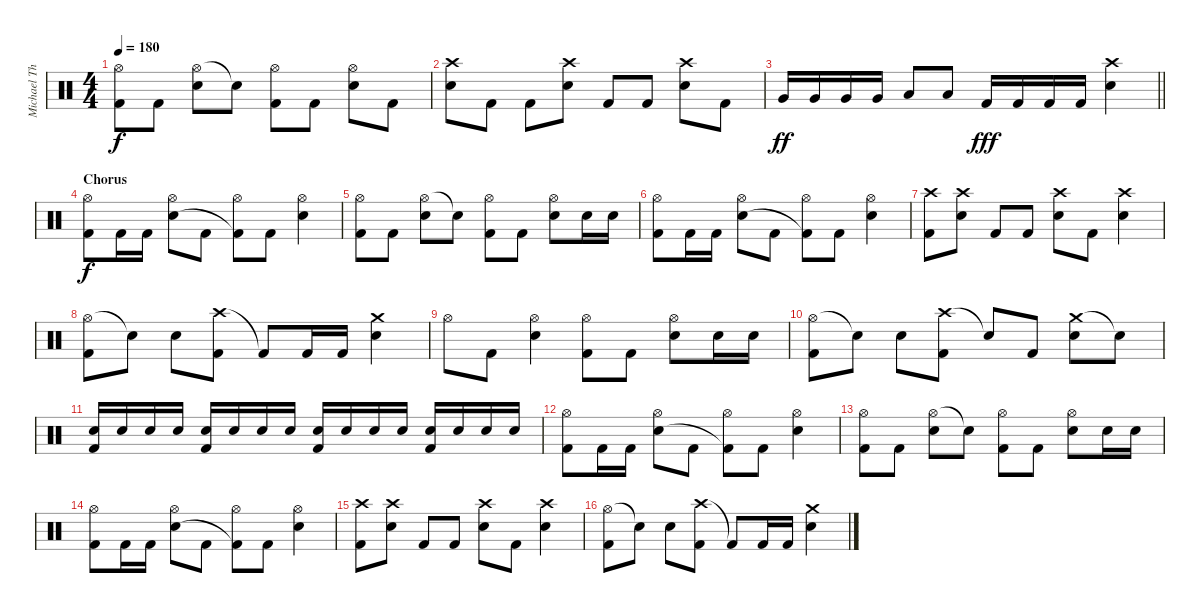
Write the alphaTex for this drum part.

\track ("Michael Thomas" "Michael Th") {instrument percussion}
\staff {score}
\articulation defaults
\ts (4 4)
\tempo 180
\clef neutral
\ks c
("Hi-Hat (open)" "Kick (hit) 2").8{dy f} "Kick (hit) 2".8 ("Hi-Hat (open)" "Electric Snare (hit)").8 "Snare (hit)"{t}.8 ("Hi-Hat (open)" "Kick (hit) 2").8 "Kick (hit) 2".8 ("Hi-Hat (open)" "Electric Snare (hit)").8 "Kick (hit) 2".8 |
("Crash high (hit)" "Electric Snare (hit)").8 "Kick (hit) 2".8 "Kick (hit) 2".8 ("Crash high (hit)" "Electric Snare (hit)").8 "Kick (hit) 2".8 "Kick (hit) 2".8 ("Crash high (hit)" "Electric Snare (hit)").8 "Kick (hit) 2".8 |
\barLineRight lightlight "Very Low Tom (hit)".16{dy ff} "Very Low Tom (hit)".16 "Very Low Tom (hit)".16 "Very Low Tom (hit)".16 "Low Floor Tom (hit)".8 "Low Floor Tom (hit)".8 "Kick (hit) 2".16{dy fff} "Kick (hit) 2".16 "Kick (hit) 2".16 "Kick (hit) 2".16
("Crash high (hit)" "Electric Snare (hit)").4 |
\section ("" "Chorus")
("Hi-Hat (open)" "Kick (hit) 2").8{dy f} "Kick (hit) 2".16 "Kick (hit) 2".16 ("Hi-Hat (open)" "Electric Snare (hit)").8 "Kick (hit) 2".8 ("Hi-Hat (open)" "Kick (hit) 2"{t}).8 "Kick (hit) 2".8 ("Hi-Hat (open)" "Electric Snare (hit)").4 |
("Hi-Hat (open)" "Kick (hit) 2").8 "Kick (hit) 2".8 ("Hi-Hat (open)" "Electric Snare (hit)").8 "Snare (hit)"{t}.8 ("Hi-Hat (open)" "Kick (hit) 2").8 "Kick (hit) 2".8 ("Hi-Hat (open)" "Electric Snare (hit)").8 "Electric Snare (hit)".16 "Electric Snare (hit)".16 |
("Hi-Hat (open)" "Kick (hit) 2").8 "Kick (hit) 2".16 "Kick (hit) 2".16 ("Hi-Hat (open)" "Electric Snare (hit)").8 "Kick (hit) 2".8 ("Hi-Hat (open)" "Kick (hit) 2"{t}).8 "Kick (hit) 2".8 ("Hi-Hat (open)" "Electric Snare (hit)").4 |
("Crash high (hit)" "Kick (hit) 2").8 ("Crash high (hit)" "Electric Snare (hit)").8 "Kick (hit) 2".8 "Kick (hit) 2".8 ("Crash high (hit)" "Electric Snare (hit)").8 "Kick (hit) 2".8 ("Crash high (hit)" "Electric Snare (hit)").4 |
("Hi-Hat (open)" "Kick (hit) 2").8 "Snare (hit)"{t}.8 "Electric Snare (hit)".8 ("Crash high (hit)" "Kick (hit) 2").8 "Kick (hit) 2"{t}.8 "Kick (hit) 2".16 "Kick (hit) 2".16 ("Crash medium (hit)" "Electric Snare (hit)").4 |
"Hi-Hat (open)".8 "Kick (hit) 2".8 ("Hi-Hat (open)" "Electric Snare (hit)").4 ("Hi-Hat (open)" "Kick (hit) 2").8 "Kick (hit) 2".8 ("Hi-Hat (open)" "Electric Snare (hit)").8 "Electric Snare (hit)".16 "Electric Snare (hit)".16 |
("Hi-Hat (open)" "Kick (hit) 2").8 "Snare (hit)"{t}.8 "Electric Snare (hit)".8 ("Crash high (hit)" "Kick (hit) 2").8 "Snare (hit)"{t}.8 "Kick (hit) 2".8 ("Crash medium (hit)" "Electric Snare (hit)").8 "Snare (hit)"{t}.8 |
("Electric Snare (hit)" "Kick (hit) 2").16 "Electric Snare (hit)".16 "Electric Snare (hit)".16 "Electric Snare (hit)".16 ("Electric Snare (hit)" "Kick (hit) 2").16 "Electric Snare (hit)".16 "Electric Snare (hit)".16 "Electric Snare (hit)".16 ("Electric Snare (hit)" "Kick (hit) 2").16 "Electric Snare (hit)".16 "Electric Snare (hit)".16 "Electric Snare (hit)".16 ("Electric Snare (hit)" "Kick (hit) 2").16 "Electric Snare (hit)".16 "Electric Snare (hit)".16 "Electric Snare (hit)".16 |
("Hi-Hat (open)" "Kick (hit) 2").8 "Kick (hit) 2".16 "Kick (hit) 2".16 ("Hi-Hat (open)" "Electric Snare (hit)").8 "Kick (hit) 2".8 ("Hi-Hat (open)" "Kick (hit) 2"{t}).8 "Kick (hit) 2".8 ("Hi-Hat (open)" "Electric Snare (hit)").4 |
("Hi-Hat (open)" "Kick (hit) 2").8 "Kick (hit) 2".8 ("Hi-Hat (open)" "Electric Snare (hit)").8 "Snare (hit)"{t}.8 ("Hi-Hat (open)" "Kick (hit) 2").8 "Kick (hit) 2".8 ("Hi-Hat (open)" "Electric Snare (hit)").8 "Electric Snare (hit)".16 "Electric Snare (hit)".16 |
("Hi-Hat (open)" "Kick (hit) 2").8 "Kick (hit) 2".16 "Kick (hit) 2".16 ("Hi-Hat (open)" "Electric Snare (hit)").8 "Kick (hit) 2".8 ("Hi-Hat (open)" "Kick (hit) 2"{t}).8 "Kick (hit) 2".8 ("Hi-Hat (open)" "Electric Snare (hit)").4 |
("Crash high (hit)" "Kick (hit) 2").8 ("Crash high (hit)" "Electric Snare (hit)").8 "Kick (hit) 2".8 "Kick (hit) 2".8 ("Crash high (hit)" "Electric Snare (hit)").8 "Kick (hit) 2".8 ("Crash high (hit)" "Electric Snare (hit)").4 |
("Hi-Hat (open)" "Kick (hit) 2").8 "Snare (hit)"{t}.8 "Electric Snare (hit)".8 ("Crash high (hit)" "Kick (hit) 2").8 "Kick (hit) 2"{t}.8 "Kick (hit) 2".16 "Kick (hit) 2".16 ("Crash medium (hit)" "Electric Snare (hit)").4
